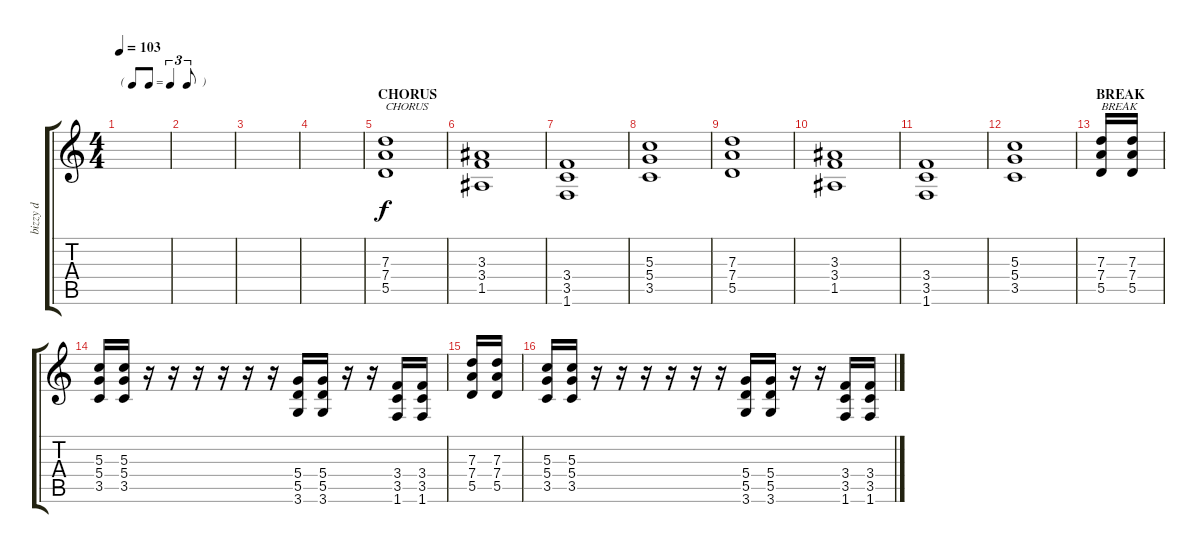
\track ("bizzy d" "bizzy d") {instrument distortionguitar}
\staff {score tabs}
\tuning (E4 B3 G3 D3 A2 E2) {hide}
\ts (4 4)
\tf triplet8th
\tempo 103
\clef g2
\ks c
|
|
|
|
\section ("" "CHORUS")
(7.3 7.4 5.5).1{txt "CHORUS"} |
(3.3 3.4 1.5).1 |
(3.4 3.5 1.6).1 |
(5.3 5.4 3.5).1 |
(7.3 7.4 5.5).1 |
(3.3 3.4 1.5).1 |
(3.4 3.5 1.6).1 |
(5.3 5.4 3.5).1 |
\section ("" "BREAK")
(7.3 7.4 5.5).16{txt "BREAK"} (7.3 7.4 5.5).16 |
(5.3 5.4 3.5).16 (5.3 5.4 3.5).16 r.16 r.16 r.16 r.16 r.16 r.16 (5.4 5.5 3.6).16 (5.4 5.5 3.6).16 r.16 r.16 (3.4 3.5 1.6).16 (3.4 3.5 1.6).16 |
(7.3 7.4 5.5).16 (7.3 7.4 5.5).16 |
(5.3 5.4 3.5).16 (5.3 5.4 3.5).16 r.16 r.16 r.16 r.16 r.16 r.16 (5.4 5.5 3.6).16 (5.4 5.5 3.6).16 r.16 r.16 (3.4 3.5 1.6).16 (3.4 3.5 1.6).16
